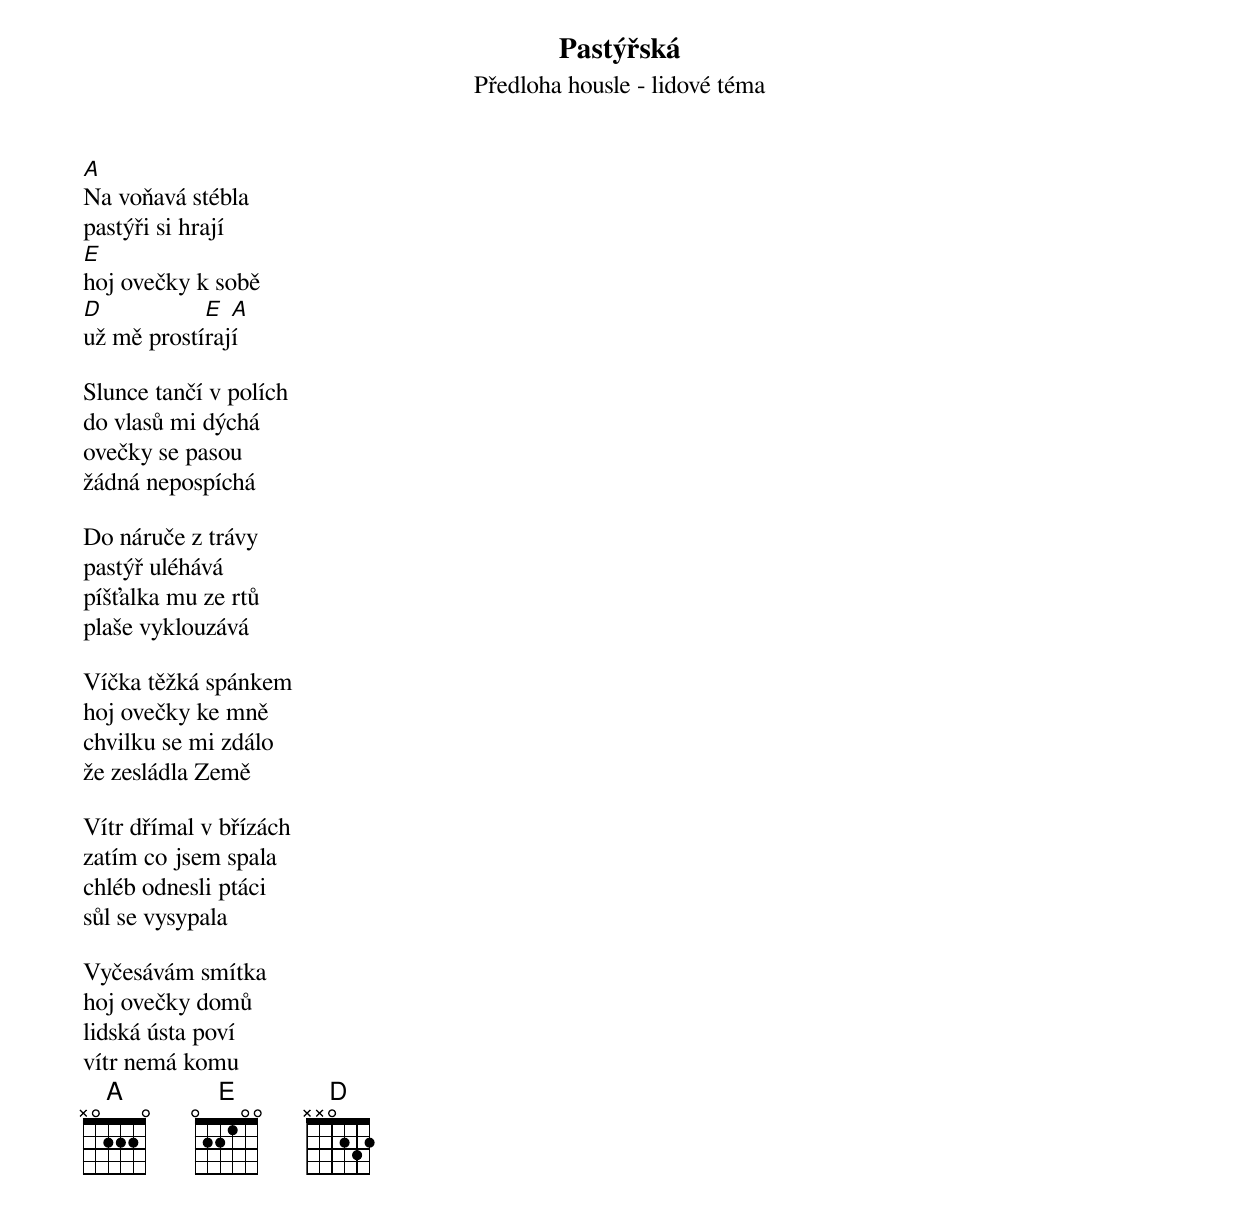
{title: Pastýřská}
{subtitle: Předloha housle - lidové téma}

[A]Na voňavá stébla
pastýři si hrají
[E]hoj ovečky k sobě
[D]už mě prostí[E]raj[A]í

Slunce tančí v polích
do vlasů mi dýchá
ovečky se pasou
žádná nepospíchá

Do náruče z trávy
pastýř uléhává
píšťalka mu ze rtů
plaše vyklouzává

Víčka těžká spánkem
hoj ovečky ke mně
chvilku se mi zdálo
že zesládla Země

Vítr dřímal v břízách
zatím co jsem spala
chléb odnesli ptáci
sůl se vysypala

Vyčesávám smítka
hoj ovečky domů
lidská ústa poví
vítr nemá komu
